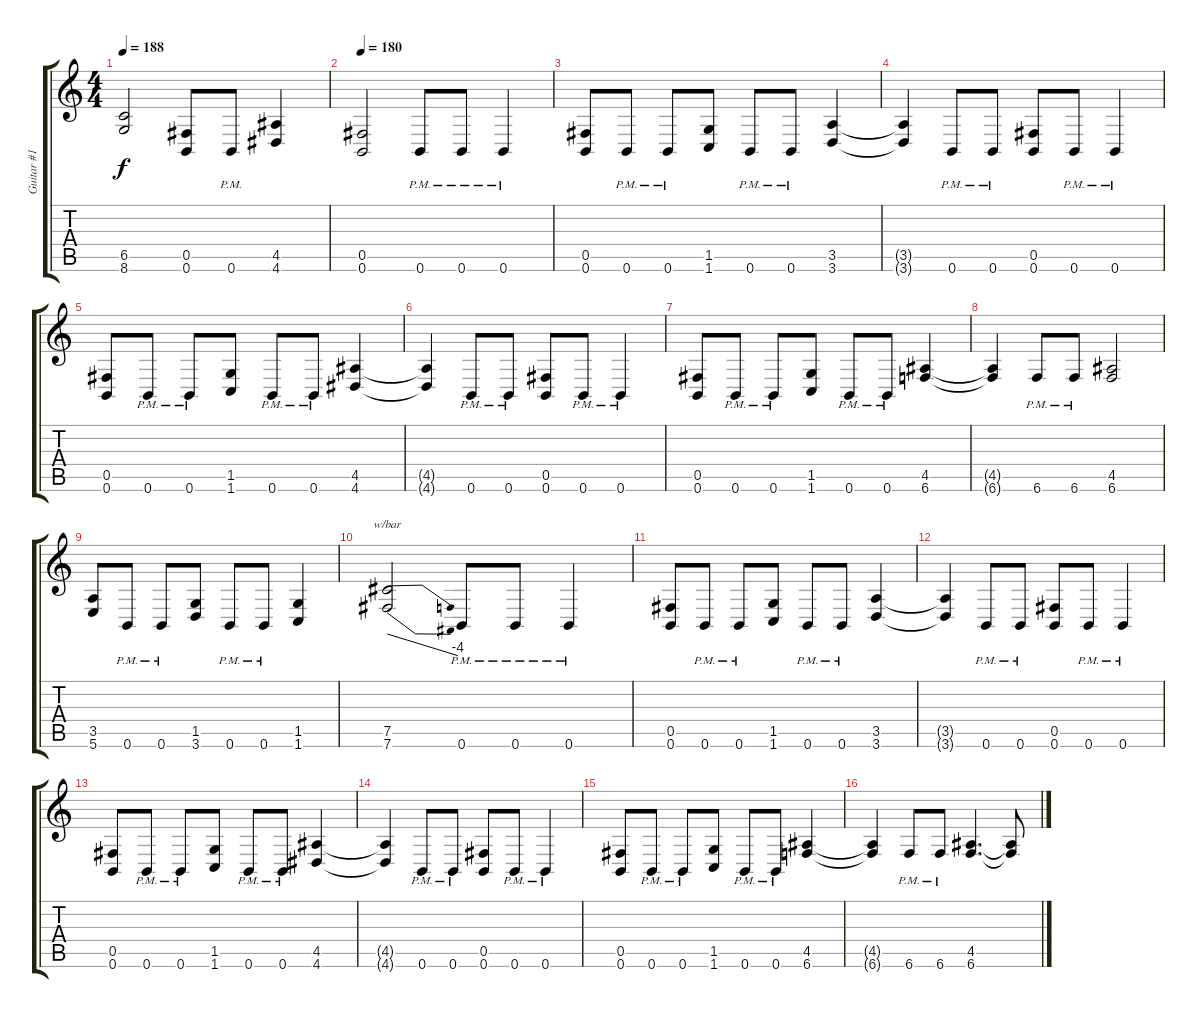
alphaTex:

\track ("Guitar #1" "Guitar #1") {instrument distortionguitar}
\staff {score tabs}
\tuning (D4 Ab3 E3 B2 Gb2 B1) {hide}
\ts (4 4)
\tempo 188
\clef g2
\ks c
(6.5{t} 8.6{t}).2{dy f} (0.5 0.6).8 0.6{pm}.8 (4.5 4.6).4 |
\tempo 180
(0.5 0.6).2 0.6{pm}.8 0.6{pm}.8 0.6{pm}.4 |
(0.5 0.6).8 0.6{pm}.8 0.6{pm}.8 (1.5 1.6).8 0.6{pm}.8 0.6{pm}.8 (3.5 3.6).4 |
(3.5{t} 3.6{t}).4 0.6{pm}.8 0.6{pm}.8 (0.5 0.6).8 0.6{pm}.8 0.6{pm}.4 |
(0.5 0.6).8 0.6{pm}.8 0.6{pm}.8 (1.5 1.6).8 0.6{pm}.8 0.6{pm}.8 (4.5 4.6).4 |
(4.5{t} 4.6{t}).4 0.6{pm}.8 0.6{pm}.8 (0.5 0.6).8 0.6{pm}.8 0.6{pm}.4 |
(0.5 0.6).8 0.6{pm}.8 0.6{pm}.8 (1.5 1.6).8 0.6{pm}.8 0.6{pm}.8 (4.5 6.6).4 |
(4.5{t} 6.6{t}).4 6.6{pm}.8 6.6{pm}.8 (4.5 6.6).2 |
(3.5 5.6).8 0.6{pm}.8 0.6{pm}.8 (1.5 3.6).8 0.6{pm}.8 0.6{pm}.8 (1.5 1.6).4 |
(7.5 7.6).2{tbe (dive default 0 0 60 -16)} 0.6{pm}.8 0.6{pm}.8 0.6{pm}.4 |
(0.5 0.6).8 0.6{pm}.8 0.6{pm}.8 (1.5 1.6).8 0.6{pm}.8 0.6{pm}.8 (3.5 3.6).4 |
(3.5{t} 3.6{t}).4 0.6{pm}.8 0.6{pm}.8 (0.5 0.6).8 0.6{pm}.8 0.6{pm}.4 |
(0.5 0.6).8 0.6{pm}.8 0.6{pm}.8 (1.5 1.6).8 0.6{pm}.8 0.6{pm}.8 (4.5 4.6).4 |
(4.5{t} 4.6{t}).4 0.6{pm}.8 0.6{pm}.8 (0.5 0.6).8 0.6{pm}.8 0.6{pm}.4 |
(0.5 0.6).8 0.6{pm}.8 0.6{pm}.8 (1.5 1.6).8 0.6{pm}.8 0.6{pm}.8 (4.5 6.6).4 |
(4.5{t} 6.6{t}).4 6.6{pm}.8 6.6{pm}.8 (4.5 6.6).4{d} (4.5{t} 6.6{t}).8
